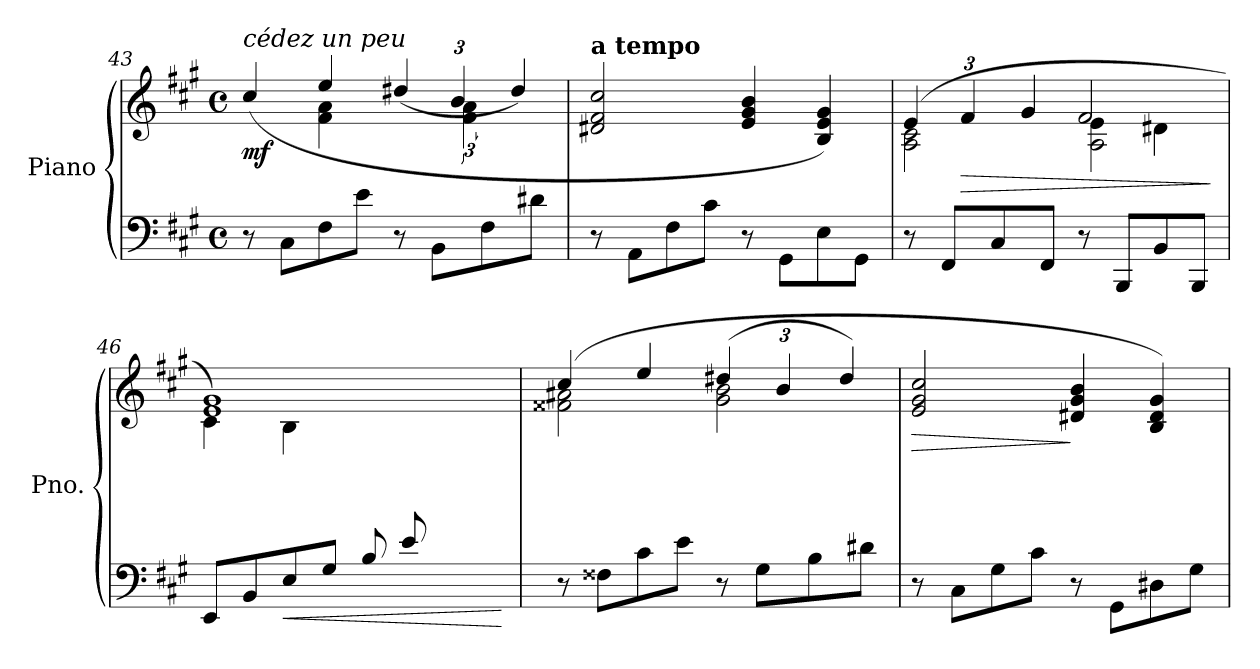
**kern	**kern	**dynam
*part1	*part1	*part1
*staff2	*staff1	*staff1/2
*I"Piano	*	*
*I'Pno.	*	*
*clefF4	*clefG2	*
*k[f#c#g#]	*k[f#c#g#]	*
*M4/4	*M4/4	*
*met(c)	*met(c)	*
=43	=43	=43
*	*^	*
!	!LO:TX:a:i:t=cédez un peu	!	!
!	!	!	!LO:DY:b
8r	(>4cc#/	4ryy	mf
8C#\L	.	.	.
8F#\	4ee/	4f#\ 4a\	.
8e\J	.	.	.
*	*Xbrackettup	*brackettup	*
8r	(>6dd#X/	6ryy	.
8BB\L	.	.	.
.	6b/	6f#\ 6a\	.
8F#\	.	.	.
.	6dd#/)	6ryy	.
8d#X\J	.	.	.
*	*v	*v	*
!!LO:LB:g=z
=44	=44	=44
!	!LO:TX:a:B:t=a tempo	!
8r	2d#X/ 2f#/ 2cc#/	.
8AA\L	.	.
8F#\	.	.
8c#\J	.	.
8r	4e/ 4g#/ 4b/	.
8GG#\L	.	.
8E\	4B/ 4e/ 4g#/)	.
8GG#\J	.	.
=45	=45	=45
*	*Xbrackettup	*
*	*^	*
8r	(>6e/	2A\ 2c#\	.
8FF#/L	.	.	.
!	!	!	!LO:HP:b
.	6f#/	.	>
8C#/	.	.	.
.	6g#/	.	.
8FF#/J	.	.	.
!	!	!LO:N:n=1:head=open	!
8r	2f#/	4A\ 4e\	.
8BBB/L	.	.	.
8BB/	.	4d#X\	.
8BBB/J	.	.	.
*	*v	*v	*
.	.	]
=46	=46	=46
*	*^	*
*	*	*^	*
(<8EE/L	1e 1g#)	4c#\	2.ryy	.
8BB/	.	.	.	.
!	!	!	!	!LO:HP:b=2
8E/	.	4B\	.	<
8G#/J	.	.	.	.
8B/L	.	2ryy	.	.
8e/	.	.	.	.
4ryy	.	.	8g#\	.
.	.	.	8b\J)	.
*	*v	*v	*v	*
.	.	[
=47	=47	=47
*	*^	*
8r	(>4cc#/	2f##X\ 2a#X\	.
8F##X\L	.	.	.
8c#\	4ee/	.	.
8e\J	.	.	.
8r	(>6dd#X/	2g#\ 2b\	.
8G#\L	.	.	.
.	6b/	.	.
8B\	.	.	.
.	6dd#/)	.	.
8d#X\J	.	.	.
*	*v	*v	*
!!LO:LB:g=z
=48	=48	=48
!	!	!LO:HP:b
8r	2e/ 2g#/ 2cc#/	>
8C#\L	.	.
8G#\	.	.
8c#\J	.	.
8r	4d#X/ 4g#/ 4b/	]
8GG#\L	.	.
8D#X\	4B/ 4d#/ 4g#/)	.
8G#\J	.	.
=	=	=
*-	*-	*-
